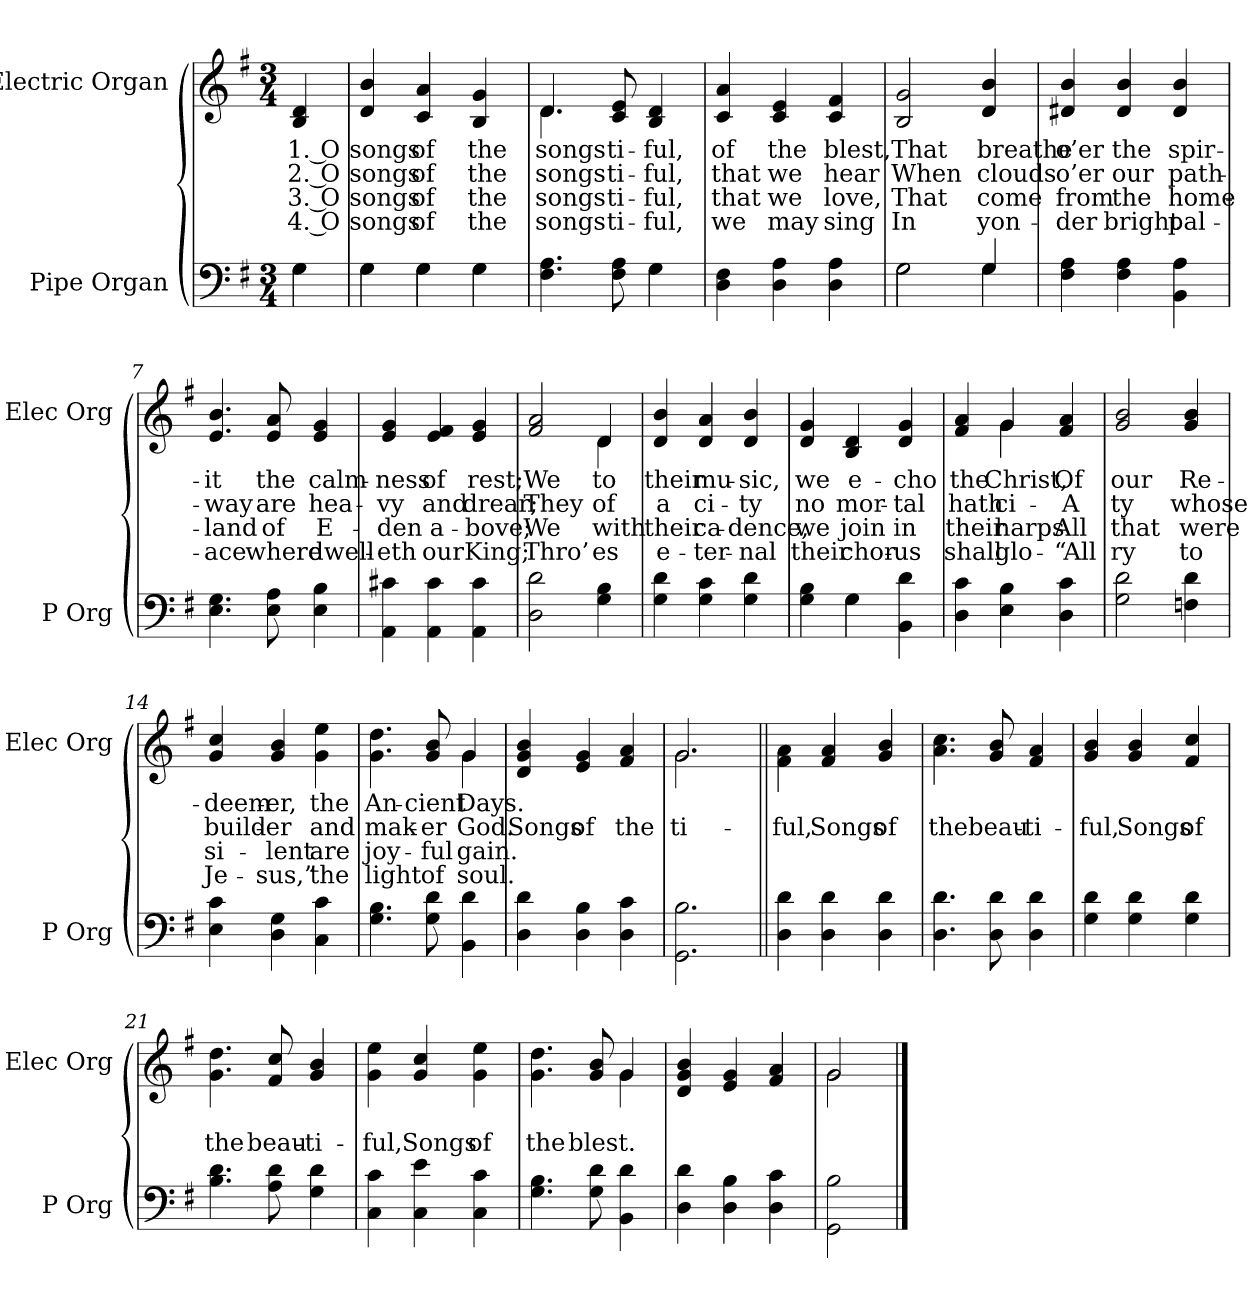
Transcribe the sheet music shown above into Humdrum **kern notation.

**kern	**kern	**text	**text	**text	**text
*part2	*part1	*part1	*part1	*part1	*part1
*staff2	*staff1	*staff1	*staff1	*staff1	*staff1
*I"Pipe Organ	*I"Electric Organ	*	*	*	*
*I'P Org	*I'Elec Org	*	*	*	*
*clefF4	*clefG2	*	*	*	*
*k[f#]	*k[f#]	*	*	*	*
*G:	*G:	*	*	*	*
*M3/4	*M3/4	*	*	*	*
=1	=1	=1	=1	=1	=1
*^	*	*	*	*	*
4G\	4G	4B 4d	1. O	2. O	3. O	4. O
=2	=2	=2	=2	=2	=2	=2
4G\	4G	4d 4b	songs	songs	songs	songs
4G\	4G	4c 4a	of	of	of	of
4G\	4G	4B 4g	the	the	the	the
=3	=3	=3	=3	=3	=3	=3
*	*	*^	*	*	*	*
4.F# 4.A	2ryy	4.d/	4.d	songs	songs	songs	songs
8F# 8A	.	8c 8e	4.ryy	-ti-	-ti-	-ti-	-ti-
4G\	4G	4B 4d	.	-ful,	-ful,	-ful,	-ful,
*v	*v	*	*	*	*	*	*
*	*v	*v	*	*	*	*
=4	=4	=4	=4	=4	=4
4D 4F#	4c 4a	of	that	that	we
4D 4A	4c 4e	the	we	we	may
4D 4A	4c 4f#	blest,	hear	love,	sing
=5	=5	=5	=5	=5	=5
*^	*	*	*	*	*
2G\	2G	2B 2g	That	When	That	In
4G/	4G	4d 4b	breathe	clouds	come	yon-
*v	*v	*	*	*	*	*
=6	=6	=6	=6	=6	=6
4F# 4A	4d#X 4b	o’er	o’er	from	-der
4F# 4A	4d# 4b	the	our	the	bright
4BB 4A	4d# 4b	spir-	path-	home-	pal-
=7	=7	=7	=7	=7	=7
4.E 4.G	4.e 4.b	-it	-way	-land	-ace
8E 8A	8e 8a	the	are	of	where
4E 4B	4e 4g	calm-	hea-	E-	dwell-
=8	=8	=8	=8	=8	=8
4AA 4c#X	4e 4g	-ness	-vy	-den	-eth
4AA 4c#	4e 4f#	of	and	a-	our
4AA 4c#	4e 4g	rest;	drear;	-bove;	King;
=9	=9	=9	=9	=9	=9
*	*^	*	*	*	*
2D 2d	2f# 2a	2ryy	We	They	We	Thro’
4G 4B	4d/	4d	to	of	with	-es
*	*v	*v	*	*	*	*
=10	=10	=10	=10	=10	=10
4G 4d	4d 4b	their	a	their	e-
4G 4c	4d 4a	mu-	ci-	ca-	-ter-
4G 4d	4d 4b	-sic,	-ty	-dence,	-nal
=11	=11	=11	=11	=11	=11
*^	*	*	*	*	*
4G 4B	4ryy	4d 4g	we	no	we	their
4G\	4G	4B 4d	e-	mor-	join	chor-
4BB 4d	4ryy	4d 4g	-cho	-tal	in	-us
*v	*v	*	*	*	*	*
=12	=12	=12	=12	=12	=12
*	*^	*	*	*	*
4D 4c	4f# 4a	4ryy	the	hath	their	shall
4E 4B	4g/	4g	Christ,	ci-	harps	glo-
4D 4c	4f# 4a	4ryy	Of	A	All	“All
*	*v	*v	*	*	*	*
=13	=13	=13	=13	=13	=13
2G 2d	2g 2b	our	-ty	that	-ry
4Fn 4d	4g 4b	Re-	whose	were	to
=14	=14	=14	=14	=14	=14
4E 4c	4g 4cc	-deem-	build-	si-	Je-
4D 4G	4g 4b	-er,	-er	-lent	-sus,”
4C 4c	4g 4ee	the	and	are	the
=15	=15	=15	=15	=15	=15
*	*^	*	*	*	*
4.G 4.B	4.g 4.dd	2ryy	An-	mak-	joy-	light
8G 8d	8g 8b	.	-cient	-er	-ful	of
4BB 4d	4g/	4g	Days.	God.	-gain.	soul.
*	*v	*v	*	*	*	*
=16	=16	=16	=16	=16	=16
4D 4d	4d 4g 4b	.	Songs	.	.
4D 4B	4e 4g	.	of	.	.
4D 4c	4f# 4a	.	the	.	.
=17	=17	=17	=17	=17	=17
*	*^	*	*	*	*
2.GG 2.B	2.g/	2.g	.	-ti-	.	.
=18||	=18||	=18||	=18||	=18||	=18||	=18||
!	!LO:TX:t=Refrain	!	!	!	!	!
*	*v	*v	*	*	*	*
4D 4d	4f#\ 4a\	.	-ful,	.	.
4D 4d	4f# 4a	.	Songs	.	.
4D 4d	4g 4b	.	of	.	.
=19	=19	=19	=19	=19	=19
4.D 4.d	4.a 4.cc	.	the	.	.
8D 8d	8g 8b	.	beau-	.	.
4D 4d	4f# 4a	.	-ti-	.	.
=20	=20	=20	=20	=20	=20
4G 4d	4g 4b	.	-ful,	.	.
4G 4d	4g 4b	.	Songs	.	.
4G 4d	4f# 4cc	.	of	.	.
=21	=21	=21	=21	=21	=21
4.B 4.d	4.g 4.dd	.	the	.	.
8A 8d	8f# 8cc	.	beau-	.	.
4G 4d	4g 4b	.	-ti-	.	.
=22	=22	=22	=22	=22	=22
4C 4c	4g 4ee	.	-ful,	.	.
4C 4e	4g 4cc	.	Songs	.	.
4C 4c	4g 4ee	.	of	.	.
=23	=23	=23	=23	=23	=23
*	*^	*	*	*	*
4.G 4.B	4.g 4.dd	2ryy	.	the	.	.
8G 8d	8g 8b	.	.	blest.	.	.
4BB 4d	4g/	4g	.	.	.	.
*	*v	*v	*	*	*	*
=24	=24	=24	=24	=24	=24
4D 4d	4d 4g 4b	.	.	.	.
4D 4B	4e 4g	.	.	.	.
4D 4c	4f# 4a	.	.	.	.
=25	=25	=25	=25	=25	=25
*	*^	*	*	*	*
2GG 2B	2g/	2g	.	.	.	.
*	*v	*v	*	*	*	*
==	==	==	==	==	==
*-	*-	*-	*-	*-	*-
